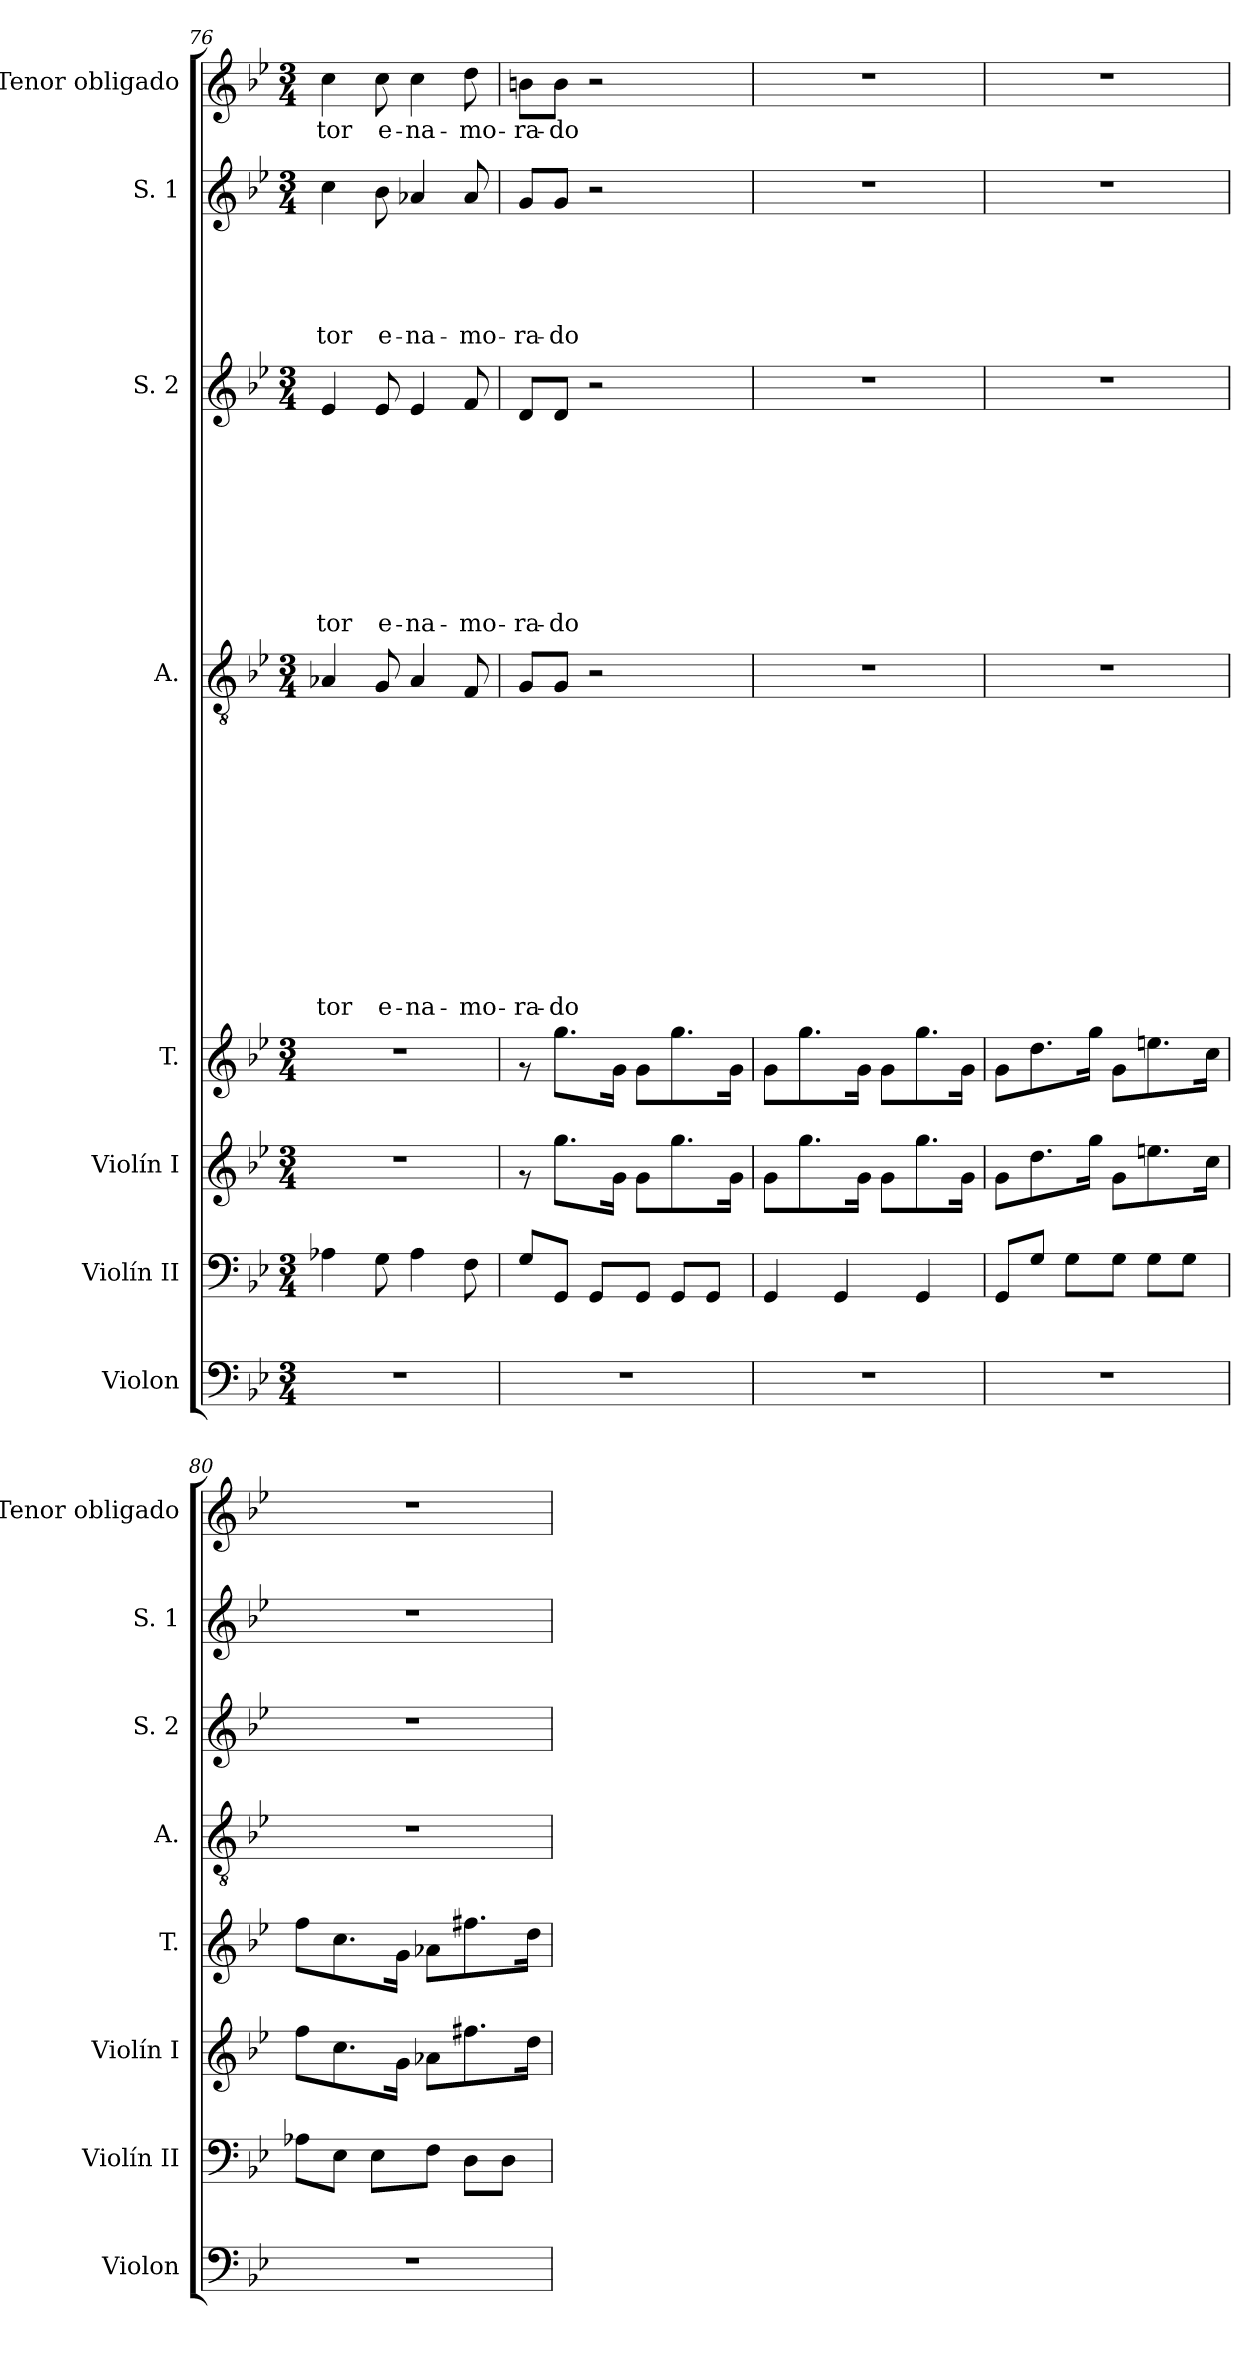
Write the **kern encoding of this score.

**kern	**kern	**kern	**kern	**kern	**text	**text	**text	**text	**text	**text	**text	**text	**text	**text	**text	**text	**text	**kern	**text	**text	**text	**text	**text	**text	**text	**text	**text	**kern	**text	**text	**text	**text	**text	**kern	**text
*part8	*part7	*part6	*part5	*part4	*part4	*part4	*part4	*part4	*part4	*part4	*part4	*part4	*part4	*part4	*part4	*part4	*part4	*part3	*part3	*part3	*part3	*part3	*part3	*part3	*part3	*part3	*part3	*part2	*part2	*part2	*part2	*part2	*part2	*part1	*part1
*staff8	*staff7	*staff6	*staff5	*staff4	*staff4	*staff4	*staff4	*staff4	*staff4	*staff4	*staff4	*staff4	*staff4	*staff4	*staff4	*staff4	*staff4	*staff3	*staff3	*staff3	*staff3	*staff3	*staff3	*staff3	*staff3	*staff3	*staff3	*staff2	*staff2	*staff2	*staff2	*staff2	*staff2	*staff1	*staff1
*I"Violon	*I"Violín II	*I"Violín I	*I"T.	*I"A.	*	*	*	*	*	*	*	*	*	*	*	*	*	*I"S. 2	*	*	*	*	*	*	*	*	*	*I"S. 1	*	*	*	*	*	*I"Tenor obligado	*
*I'Violon	*I'Violín II	*I'Violín I	*I'T.	*I'A.	*	*	*	*	*	*	*	*	*	*	*	*	*	*I'S. 2	*	*	*	*	*	*	*	*	*	*I'S. 1	*	*	*	*	*	*I'Tenor obligado	*
!!LO:PB:g=z
*clefF4	*clefF4	*clefG2	*clefG2	*clefGv2	*	*	*	*	*	*	*	*	*	*	*	*	*	*clefG2	*	*	*	*	*	*	*	*	*	*clefG2	*	*	*	*	*	*clefG2	*
*k[b-e-]	*k[b-e-]	*k[b-e-]	*k[b-e-]	*k[b-e-]	*	*	*	*	*	*	*	*	*	*	*	*	*	*k[b-e-]	*	*	*	*	*	*	*	*	*	*k[b-e-]	*	*	*	*	*	*k[b-e-]	*
*B-:	*B-:	*B-:	*B-:	*B-:	*	*	*	*	*	*	*	*	*	*	*	*	*	*B-:	*	*	*	*	*	*	*	*	*	*B-:	*	*	*	*	*	*B-:	*
*M3/4	*M3/4	*M3/4	*M3/4	*M3/4	*	*	*	*	*	*	*	*	*	*	*	*	*	*M3/4	*	*	*	*	*	*	*	*	*	*M3/4	*	*	*	*	*	*M3/4	*
=76	=76	=76	=76	=76	=76	=76	=76	=76	=76	=76	=76	=76	=76	=76	=76	=76	=76	=76	=76	=76	=76	=76	=76	=76	=76	=76	=76	=76	=76	=76	=76	=76	=76	=76	=76
!	!	!	!	!	!	!	!	!	!	!	!	!	!	!	!	!	!LO:LY:b	!	!	!	!	!	!	!	!	!	!LO:LY:b	!	!	!	!	!	!LO:LY:b	!	!LO:LY:b
2.r	4A-X\	2.r	2.r	4A-X/	.	.	.	.	.	.	.	.	.	.	.	.	-tor	4e-/	.	.	.	.	.	.	.	.	-tor	4cc\	.	.	.	.	tor	4cc\	-tor
!	!	!	!	!	!	!	!	!	!	!	!	!	!	!	!	!	!LO:LY:b	!	!	!	!	!	!	!	!	!	!LO:LY:b	!	!	!	!	!	!LO:LY:b	!	!LO:LY:b
.	8G\	.	.	8G/	.	.	.	.	.	.	.	.	.	.	.	.	e-	8e-/	.	.	.	.	.	.	.	.	e-	8b-\	.	.	.	.	e-	8cc\	e-
!	!	!	!	!	!	!	!	!	!	!	!	!	!	!	!	!	!LO:LY:b	!	!	!	!	!	!	!	!	!	!LO:LY:b	!	!	!	!	!	!LO:LY:b	!	!LO:LY:b
.	4A-\	.	.	4A-/	.	.	.	.	.	.	.	.	.	.	.	.	-na-	4e-/	.	.	.	.	.	.	.	.	-na-	4a-X/	.	.	.	.	-na-	4cc\	-na-
!	!	!	!	!	!	!	!	!	!	!	!	!	!	!	!	!	!LO:LY:b	!	!	!	!	!	!	!	!	!	!LO:LY:b	!	!	!	!	!	!LO:LY:b	!	!LO:LY:b
.	8F\	.	.	8F/	.	.	.	.	.	.	.	.	.	.	.	.	-mo-	8f/	.	.	.	.	.	.	.	.	-mo-	8a-/	.	.	.	.	-mo-	8dd\	-mo-
=77	=77	=77	=77	=77	=77	=77	=77	=77	=77	=77	=77	=77	=77	=77	=77	=77	=77	=77	=77	=77	=77	=77	=77	=77	=77	=77	=77	=77	=77	=77	=77	=77	=77	=77	=77
!	!	!	!	!	!	!	!	!	!	!	!	!	!	!	!	!	!LO:LY:b	!	!	!	!	!	!	!	!	!	!LO:LY:b	!	!	!	!	!	!LO:LY:b	!	!LO:LY:b
2.r	8G/L	8rf	8rf	8G/L	.	.	.	.	.	.	.	.	.	.	.	.	-ra-	8d/L	.	.	.	.	.	.	.	.	-ra-	8g/L	.	.	.	.	-ra-	8bn\L	-ra-
!	!	!	!	!	!	!	!	!	!	!	!	!	!	!	!	!	!LO:LY:b	!	!	!	!	!	!	!	!	!	!LO:LY:b	!	!	!	!	!	!LO:LY:b	!	!LO:LY:b
.	8GG/J	8.gg\L	8.gg\L	8G/J	.	.	.	.	.	.	.	.	.	.	.	.	-do	8d/J	.	.	.	.	.	.	.	.	-do	8g/J	.	.	.	.	-do	8b\J	-do
.	8GG/L	.	.	2r	.	.	.	.	.	.	.	.	.	.	.	.	.	2r	.	.	.	.	.	.	.	.	.	2r	.	.	.	.	.	2r	.
.	.	16g\Jk	16g\Jk	.	.	.	.	.	.	.	.	.	.	.	.	.	.	.	.	.	.	.	.	.	.	.	.	.	.	.	.	.	.	.	.
.	8GG/J	8g\L	8g\L	.	.	.	.	.	.	.	.	.	.	.	.	.	.	.	.	.	.	.	.	.	.	.	.	.	.	.	.	.	.	.	.
.	8GG/L	8.gg\	8.gg\	.	.	.	.	.	.	.	.	.	.	.	.	.	.	.	.	.	.	.	.	.	.	.	.	.	.	.	.	.	.	.	.
.	8GG/J	.	.	.	.	.	.	.	.	.	.	.	.	.	.	.	.	.	.	.	.	.	.	.	.	.	.	.	.	.	.	.	.	.	.
.	.	16g\Jk	16g\Jk	.	.	.	.	.	.	.	.	.	.	.	.	.	.	.	.	.	.	.	.	.	.	.	.	.	.	.	.	.	.	.	.
=78	=78	=78	=78	=78	=78	=78	=78	=78	=78	=78	=78	=78	=78	=78	=78	=78	=78	=78	=78	=78	=78	=78	=78	=78	=78	=78	=78	=78	=78	=78	=78	=78	=78	=78	=78
2.r	4GG/	8g\L	8g\L	2.r	.	.	.	.	.	.	.	.	.	.	.	.	.	2.r	.	.	.	.	.	.	.	.	.	2.r	.	.	.	.	.	2.r	.
.	.	8.gg\	8.gg\	.	.	.	.	.	.	.	.	.	.	.	.	.	.	.	.	.	.	.	.	.	.	.	.	.	.	.	.	.	.	.	.
.	4GG/	.	.	.	.	.	.	.	.	.	.	.	.	.	.	.	.	.	.	.	.	.	.	.	.	.	.	.	.	.	.	.	.	.	.
.	.	16g\Jk	16g\Jk	.	.	.	.	.	.	.	.	.	.	.	.	.	.	.	.	.	.	.	.	.	.	.	.	.	.	.	.	.	.	.	.
.	.	8g\L	8g\L	.	.	.	.	.	.	.	.	.	.	.	.	.	.	.	.	.	.	.	.	.	.	.	.	.	.	.	.	.	.	.	.
.	4GG/	8.gg\	8.gg\	.	.	.	.	.	.	.	.	.	.	.	.	.	.	.	.	.	.	.	.	.	.	.	.	.	.	.	.	.	.	.	.
.	.	16g\Jk	16g\Jk	.	.	.	.	.	.	.	.	.	.	.	.	.	.	.	.	.	.	.	.	.	.	.	.	.	.	.	.	.	.	.	.
=79	=79	=79	=79	=79	=79	=79	=79	=79	=79	=79	=79	=79	=79	=79	=79	=79	=79	=79	=79	=79	=79	=79	=79	=79	=79	=79	=79	=79	=79	=79	=79	=79	=79	=79	=79
2.r	8GG/L	8g\L	8g\L	2.r	.	.	.	.	.	.	.	.	.	.	.	.	.	2.r	.	.	.	.	.	.	.	.	.	2.r	.	.	.	.	.	2.r	.
.	8G/J	8.dd\	8.dd\	.	.	.	.	.	.	.	.	.	.	.	.	.	.	.	.	.	.	.	.	.	.	.	.	.	.	.	.	.	.	.	.
.	8G\L	.	.	.	.	.	.	.	.	.	.	.	.	.	.	.	.	.	.	.	.	.	.	.	.	.	.	.	.	.	.	.	.	.	.
.	.	16gg\Jk	16gg\Jk	.	.	.	.	.	.	.	.	.	.	.	.	.	.	.	.	.	.	.	.	.	.	.	.	.	.	.	.	.	.	.	.
.	8G\J	8g\L	8g\L	.	.	.	.	.	.	.	.	.	.	.	.	.	.	.	.	.	.	.	.	.	.	.	.	.	.	.	.	.	.	.	.
.	8G\L	8.een\	8.een\	.	.	.	.	.	.	.	.	.	.	.	.	.	.	.	.	.	.	.	.	.	.	.	.	.	.	.	.	.	.	.	.
.	8G\J	.	.	.	.	.	.	.	.	.	.	.	.	.	.	.	.	.	.	.	.	.	.	.	.	.	.	.	.	.	.	.	.	.	.
.	.	16cc\Jk	16cc\Jk	.	.	.	.	.	.	.	.	.	.	.	.	.	.	.	.	.	.	.	.	.	.	.	.	.	.	.	.	.	.	.	.
!!LO:LB:g=z
=80	=80	=80	=80	=80	=80	=80	=80	=80	=80	=80	=80	=80	=80	=80	=80	=80	=80	=80	=80	=80	=80	=80	=80	=80	=80	=80	=80	=80	=80	=80	=80	=80	=80	=80	=80
2.r	8A-X\L	8ff\L	8ff\L	2.r	.	.	.	.	.	.	.	.	.	.	.	.	.	2.r	.	.	.	.	.	.	.	.	.	2.r	.	.	.	.	.	2.r	.
.	8E-\J	8.cc\	8.cc\	.	.	.	.	.	.	.	.	.	.	.	.	.	.	.	.	.	.	.	.	.	.	.	.	.	.	.	.	.	.	.	.
.	8E-\L	.	.	.	.	.	.	.	.	.	.	.	.	.	.	.	.	.	.	.	.	.	.	.	.	.	.	.	.	.	.	.	.	.	.
.	.	16g\Jk	16g\Jk	.	.	.	.	.	.	.	.	.	.	.	.	.	.	.	.	.	.	.	.	.	.	.	.	.	.	.	.	.	.	.	.
.	8F\J	8a-X\L	8a-X\L	.	.	.	.	.	.	.	.	.	.	.	.	.	.	.	.	.	.	.	.	.	.	.	.	.	.	.	.	.	.	.	.
.	8D\L	8.ff#X\	8.ff#X\	.	.	.	.	.	.	.	.	.	.	.	.	.	.	.	.	.	.	.	.	.	.	.	.	.	.	.	.	.	.	.	.
.	8D\J	.	.	.	.	.	.	.	.	.	.	.	.	.	.	.	.	.	.	.	.	.	.	.	.	.	.	.	.	.	.	.	.	.	.
.	.	16dd\Jk	16dd\Jk	.	.	.	.	.	.	.	.	.	.	.	.	.	.	.	.	.	.	.	.	.	.	.	.	.	.	.	.	.	.	.	.
=	=	=	=	=	=	=	=	=	=	=	=	=	=	=	=	=	=	=	=	=	=	=	=	=	=	=	=	=	=	=	=	=	=	=	=
*-	*-	*-	*-	*-	*-	*-	*-	*-	*-	*-	*-	*-	*-	*-	*-	*-	*-	*-	*-	*-	*-	*-	*-	*-	*-	*-	*-	*-	*-	*-	*-	*-	*-	*-	*-
